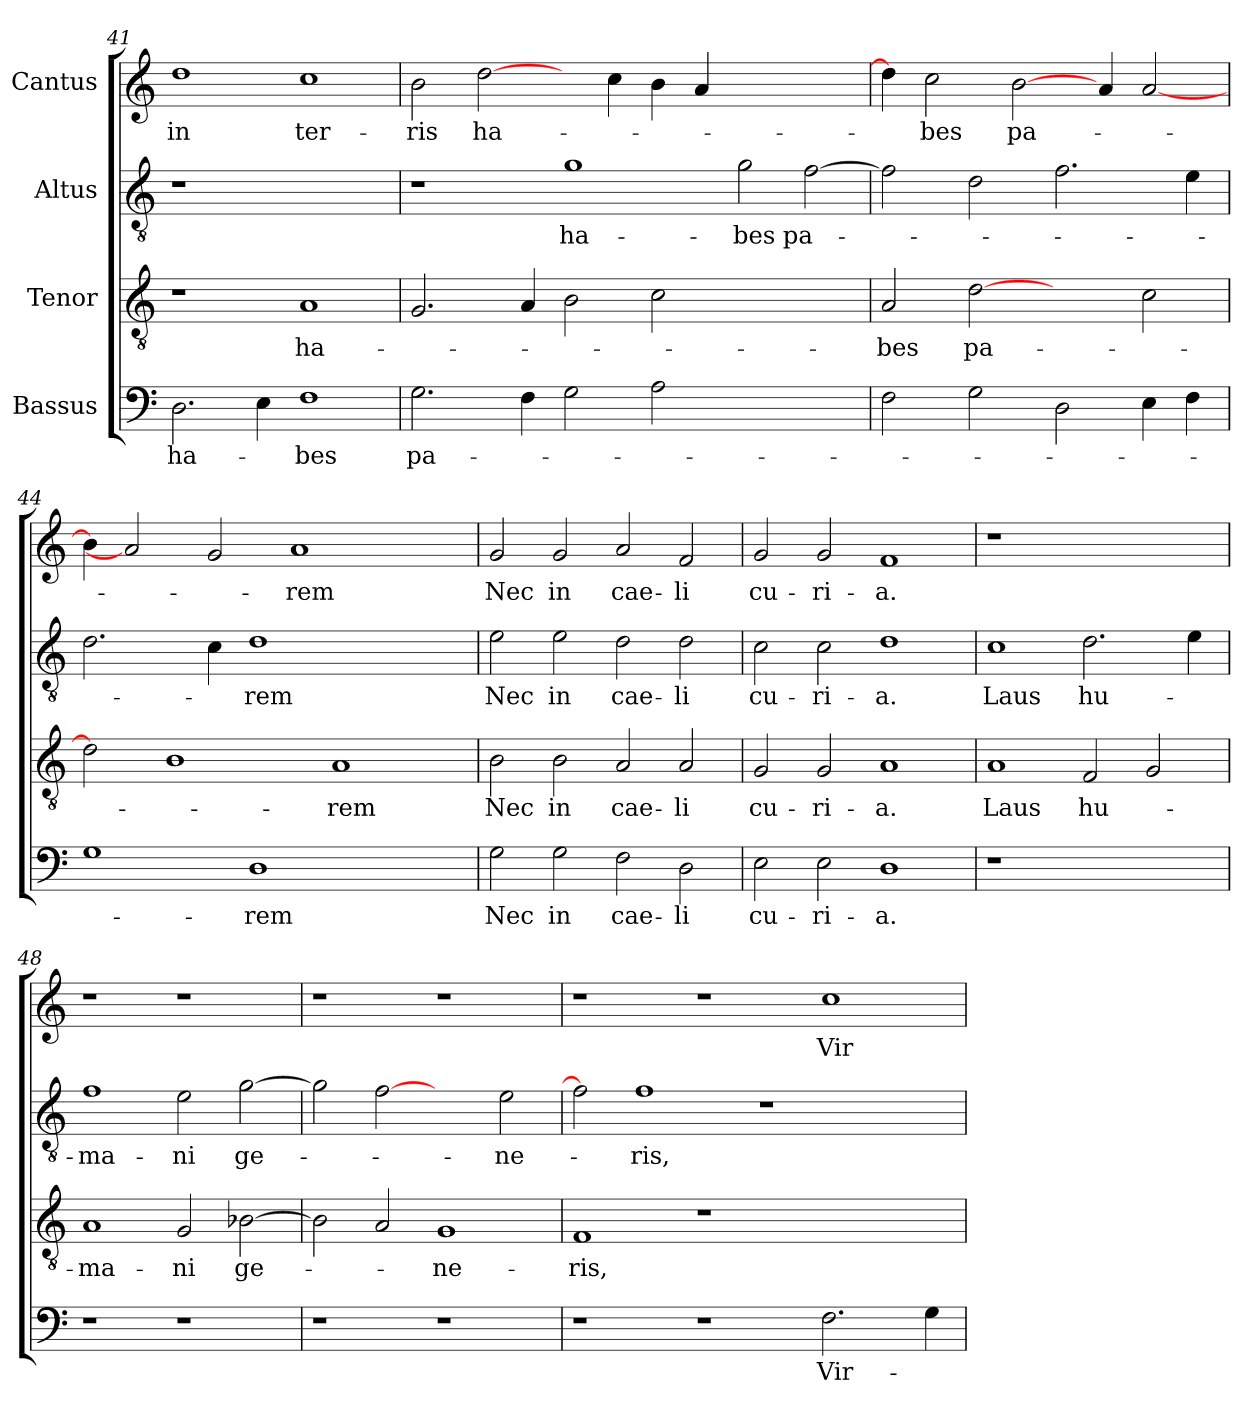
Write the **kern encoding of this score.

**kern	**text	**kern	**text	**kern	**text	**kern	**text
*part4	*part4	*part3	*part3	*part2	*part2	*part1	*part1
*staff4	*staff4	*staff3	*staff3	*staff2	*staff2	*staff1	*staff1
*I"Bassus	*	*I"Tenor	*	*I"Altus	*	*I"Cantus	*
*clefF4	*	*clefGv2	*	*clefGv2	*	*clefG2	*
*k[]	*	*k[]	*	*k[]	*	*k[]	*
*C:	*	*C:	*	*C:	*	*C:	*
=41	=41	=41	=41	=41	=41	=41	=41
2.D\	ha-	1r	.	1r	.	1dd\	in
4E\	.	.	.	.	.	.	.
1F\	-bes	1A/	ha-	1ryy	.	1cc\	ter-
!!LO:LB:g=z
=42	=42	=42	=42	=42	=42	=42	=42
2.G\	pa-	2.G/	.	1r	.	2b\	-ris
.	.	.	.	.	.	[2dd\	ha-
4F\	.	4A/	.	.	.	.	.
2G\	.	2B\	.	1g\	ha-	4ryy	.
.	.	.	.	.	.	4cc\	.
2A\	.	2c\	.	.	.	4b\	.
.	.	.	.	.	.	4a/	.
1ryy	.	1ryy	.	2g\	-bes	1ryy	.
.	.	.	.	[2f\	pa-	.	.
=43	=43	=43	=43	=43	=43	=43	=43
2F\	.	2A/	-bes	2f\]	.	4dd\]	.
.	.	.	.	.	.	2cc\	-bes
2G\	.	[2d\	pa-	2d\	.	.	.
.	.	.	.	.	.	[2b\	pa-
2D\	.	2ryy	.	2.f\	.	.	.
.	.	.	.	.	.	4a/	.
4E\	.	2c\	.	.	.	[2a/	.
4F\	.	.	.	4e\	.	.	.
=44	=44	=44	=44	=44	=44	=44	=44
1G\	.	2d\]	.	2.d\	.	4b\]	.
.	.	.	.	.	.	2a/]	.
.	.	1B\	.	.	.	.	.
.	.	.	.	4c\	.	2g/	.
1D\	-rem	.	.	1d\	-rem	.	.
.	.	.	.	.	.	1a/	-rem
.	.	1A/	-rem	.	.	.	.
2ryy	.	.	.	2ryy	.	.	.
.	.	.	.	.	.	4ryy	.
=45	=45	=45	=45	=45	=45	=45	=45
2G\	Nec	2B\	Nec	2e\	Nec	2g/	Nec
2G\	in	2B\	in	2e\	in	2g/	in
2F\	cae-	2A/	cae-	2d\	cae-	2a/	cae-
2D\	-li	2A/	-li	2d\	-li	2f/	-li
=46	=46	=46	=46	=46	=46	=46	=46
2E\	cu-	2G/	cu-	2c\	cu-	2g/	cu-
2E\	-ri-	2G/	-ri-	2c\	-ri-	2g/	-ri-
1D\	-a.	1A/	-a.	1d\	-a.	1f/	-a.
=47	=47	=47	=47	=47	=47	=47	=47
1r	.	1A/	Laus	1c\	Laus	1r	.
1ryy	.	2F/	hu-	2.d\	hu-	1ryy	.
.	.	2G/	.	.	.	.	.
.	.	.	.	4e\	.	.	.
!!LO:PB:g=z
=48	=48	=48	=48	=48	=48	=48	=48
1r	.	1A/	-ma-	1f\	-ma-	1r	.
1r	.	2G/	-ni	2e\	-ni	1r	.
.	.	[2B-X\	ge-	[2g\	ge-	.	.
=49	=49	=49	=49	=49	=49	=49	=49
1r	.	2B-\]	.	2g\]	.	1r	.
.	.	2A/	.	[2f\	.	.	.
1r	.	1G/	-ne-	2ryy	.	1r	.
.	.	.	.	2e\	-ne-	.	.
=50	=50	=50	=50	=50	=50	=50	=50
1r	.	1F/	-ris,	2f\]	.	1r	.
.	.	.	.	1f\	-ris,	.	.
1r	.	1r	.	.	.	1r	.
.	.	.	.	1r	.	.	.
2.F\	Vir-	1ryy	.	.	.	1cc\	Vir-
.	.	.	.	2ryy	.	.	.
4G\	.	.	.	.	.	.	.
=	=	=	=	=	=	=	=
*-	*-	*-	*-	*-	*-	*-	*-
